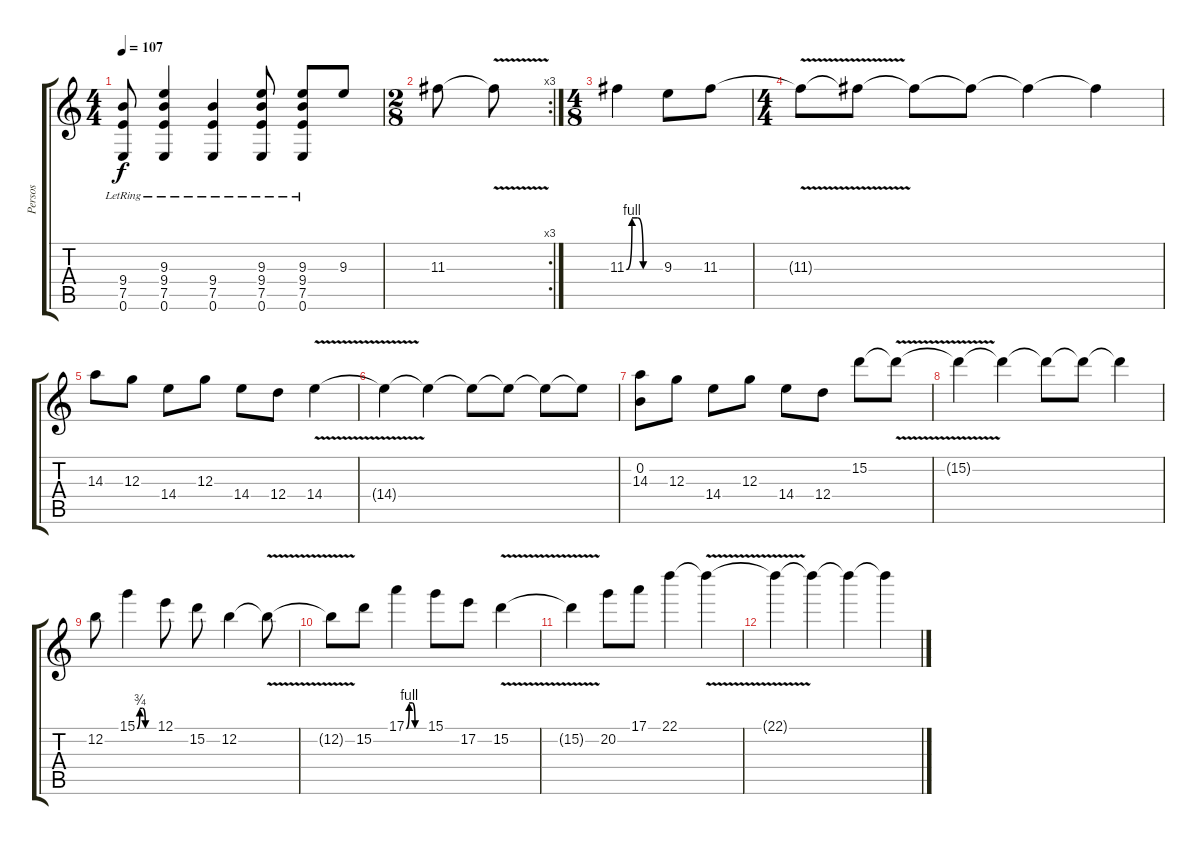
\track ("Persos" "Persos") {instrument electricguitarjazz}
\staff {score tabs}
\tuning (E4 B3 G3 D3 A2 E2) {hide}
\ts (4 4)
\tempo 107
\clef g2
\ks c
(9.4 7.5{lr} 0.6{lr}).8{dy f} (9.3 9.4{lr} 7.5{lr} 0.6{lr}).4 (9.4{lr} 7.5{lr} 0.6{lr}).4 (9.3 9.4{lr} 7.5{lr} 0.6{lr}).8 (9.3 9.4{lr} 7.5{lr} 0.6{lr}).8 9.3.8 |
\rc 3
\ts (2 8)
11.3.8 11.3{v t}.8 |
\ts (4 8)
11.3{be (custom 0 0 10 4 20 4 30 0 60 0)}.4{instrument overdrivenguitar} 9.3.8 11.3.8 |
\ts (4 4)
11.3{v t}.8 11.3{t}.8 11.3{t}.8 11.3{t}.8 11.3{t}.4 11.3{t}.4 |
14.3.8 12.3.8 14.4.8 12.3.8 14.4.8 12.4.8 14.4{v}.4 |
14.4{t}.4 14.4{t}.4 14.4{t}.8 14.4{t}.8 14.4{t}.8 14.4{t}.8 |
(0.2 14.3).8 12.3.8 14.4.8 12.3.8 14.4.8 12.4.8 15.2.8 15.2{v t}.8 |
15.2{t}.4 15.2{t}.4 15.2{t}.8 15.2{t}.8 15.2{t}.4 |
12.2.8 15.1{be (custom 0 0 10 3 20 3 30 0 60 0)}.4 12.1.8 15.2.8 12.2.4 12.2{v t}.8 |
12.2{t}.8 15.2.8 17.1{be (custom 0 0 10 4 20 4 30 0 60 0)}.4 15.1.8 17.2.8 15.2{v}.4 |
15.2{t}.4 20.2.8 17.1.8 22.1.4 22.1{v t}.4 |
22.1{t}.4{volume 7} 22.1{t}.4 22.1{t}.4{volume 3} 22.1{t}.4
